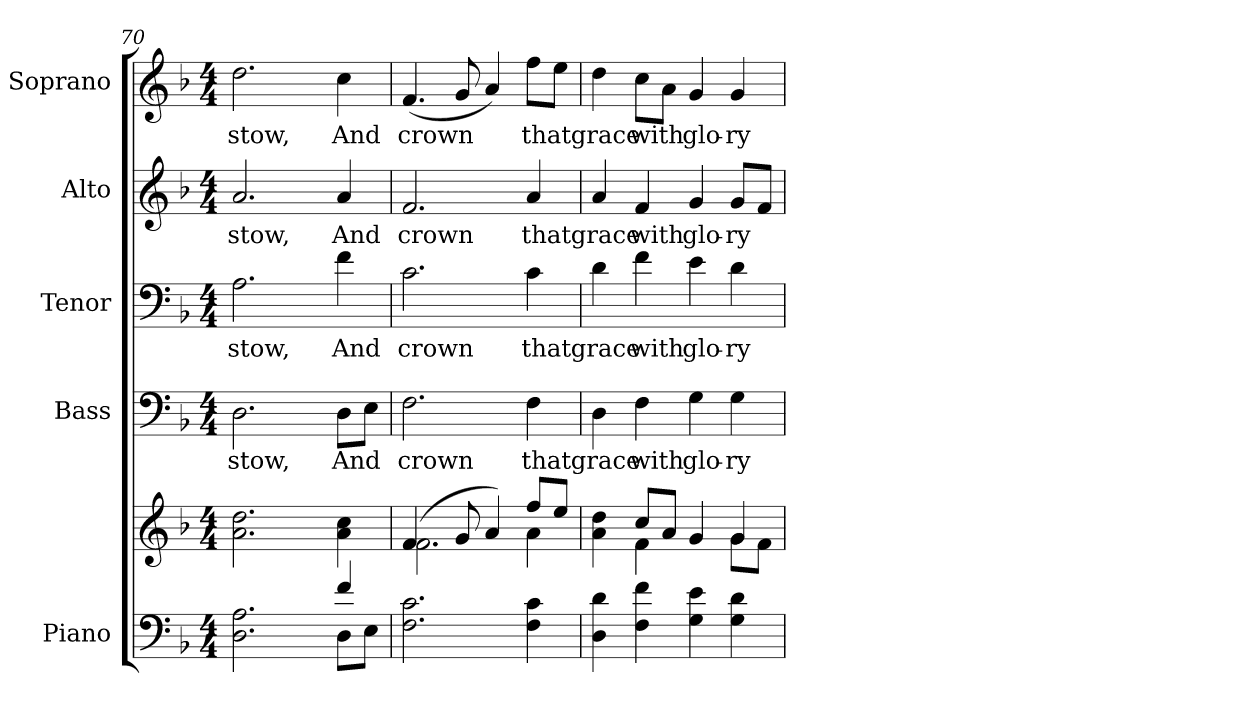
**kern	**kern	**kern	**text	**kern	**text	**kern	**text	**kern	**text
*part5	*part5	*part4	*part4	*part3	*part3	*part2	*part2	*part1	*part1
*staff6	*staff5	*staff4	*staff4	*staff3	*staff3	*staff2	*staff2	*staff1	*staff1
*I"Piano	*	*I"Bass	*	*I"Tenor	*	*I"Alto	*	*I"Soprano	*
*I'Pno.	*	*I'B.	*	*I'T.	*	*I'A.	*	*I'S.	*
!!LO:PB:g=z
*clefF4	*clefG2	*clefF4	*	*clefF4	*	*clefG2	*	*clefG2	*
*k[b-]	*k[b-]	*k[b-]	*	*k[b-]	*	*k[b-]	*	*k[b-]	*
*F:	*F:	*F:	*	*F:	*	*F:	*	*F:	*
*M4/4	*M4/4	*M4/4	*	*M4/4	*	*M4/4	*	*M4/4	*
=70	=70	=70	=70	=70	=70	=70	=70	=70	=70
*^	*	*	*	*	*	*	*	*	*
!	!	!	!	!LO:LY:b:color=#000000	!	!	!	!	!	!
!	!	!	!	!	!	!LO:LY:b:color=#000000	!	!	!	!
!	!	!	!	!	!	!	!	!LO:LY:b:color=#000000	!	!
!	!	!	!	!	!	!	!	!	!	!LO:LY:b:color=#000000
2.Di\ 2.Ai	2ryy	2.ai\ 2.ddi	2.Di\	-stow,	2.Ai\	-stow,	2.ai/	-stow,	2.ddi\	-stow,
.	4ryy	.	.	.	.	.	.	.	.	.
!	!	!	!	!LO:LY:b:color=#000000	!	!	!	!	!	!
!	!	!	!	!	!	!LO:LY:b:color=#000000	!	!	!	!
!	!	!	!	!	!	!	!	!LO:LY:b:color=#000000	!	!
!	!	!	!	!	!	!	!	!	!	!LO:LY:b:color=#000000
4fi/	8Di\L	4ai\ 4cci	8Di\L	And	4fi\	And	4ai/	And	4cci\	And
.	8Ei\J	.	8Ei\J	.	.	.	.	.	.	.
*v	*v	*	*	*	*	*	*	*	*	*
=71	=71	=71	=71	=71	=71	=71	=71	=71	=71
*	*^	*	*	*	*	*	*	*	*
*^	*	*	*	*	*	*	*	*	*	*
!	!	!	!	!	!LO:LY:b:color=#000000	!	!	!	!	!	!
*v	*v	*	*	*	*	*	*	*	*	*	*
*^	*	*	*	*	*	*	*	*	*	*
!	!	!	!	!	!	!	!LO:LY:b:color=#000000	!	!	!	!
*v	*v	*	*	*	*	*	*	*	*	*	*
*^	*	*	*	*	*	*	*	*	*	*
!	!	!	!	!	!	!	!	!	!LO:LY:b:color=#000000	!	!
*v	*v	*	*	*	*	*	*	*	*	*	*
*^	*	*	*	*	*	*	*	*	*	*
!	!	!	!	!	!	!	!	!	!	!	!LO:LY:b:color=#000000
*v	*v	*	*	*	*	*	*	*	*	*	*
2.Fi\ 2.ci	(4.fi/	2.fi\	2.Fi\	crown	2.ci\	crown	2.fi/	crown	(4.fi/	crown
.	8gi/	.	.	.	.	.	.	.	8gi/	.
.	4ai/)	.	.	.	.	.	.	.	4ai/)	.
!	!	!	!	!LO:LY:b:color=#000000	!	!	!	!	!	!
!	!	!	!	!	!	!LO:LY:b:color=#000000	!	!	!	!
!	!	!	!	!	!	!	!	!LO:LY:b:color=#000000	!	!
!	!	!	!	!	!	!	!	!	!	!LO:LY:b:color=#000000
4Fi\ 4ci	8ffi/L	4ai\	4Fi\	that	4ci\	that	4ai/	that	8ffi\L	that
.	8eei/J	.	.	.	.	.	.	.	8eei\J	.
=72	=72	=72	=72	=72	=72	=72	=72	=72	=72	=72
!	!	!	!	!LO:LY:b:color=#000000	!	!	!	!	!	!
!	!	!	!	!	!	!LO:LY:b:color=#000000	!	!	!	!
!	!	!	!	!	!	!	!	!LO:LY:b:color=#000000	!	!
!	!	!	!	!	!	!	!	!	!	!LO:LY:b:color=#000000
4Di\ 4di	4ai\ 4ddi	4ryy	4Di\	grace	4di\	grace	4ai/	grace	4ddi\	grace
!	!	!	!	!LO:LY:b:color=#000000	!	!	!	!	!	!
!	!	!	!	!	!	!LO:LY:b:color=#000000	!	!	!	!
!	!	!	!	!	!	!	!	!LO:LY:b:color=#000000	!	!
!	!	!	!	!	!	!	!	!	!	!LO:LY:b:color=#000000
4Fi\ 4fi	8cci/L	4fi\	4Fi\	with	4fi\	with	4fi/	with	8cci\L	with
.	8ai/J	.	.	.	.	.	.	.	8ai\J	.
!	!	!	!	!LO:LY:b:color=#000000	!	!	!	!	!	!
!	!	!	!	!	!	!LO:LY:b:color=#000000	!	!	!	!
!	!	!	!	!	!	!	!	!LO:LY:b:color=#000000	!	!
!	!	!	!	!	!	!	!	!	!	!LO:LY:b:color=#000000
4Gi\ 4ei	4gi/	4ryy	4Gi\	glo-	4ei\	glo-	4gi/	glo-	4gi/	glo-
!	!	!	!	!LO:LY:b:color=#000000	!	!	!	!	!	!
!	!	!	!	!	!	!LO:LY:b:color=#000000	!	!	!	!
!	!	!	!	!	!	!	!	!LO:LY:b:color=#000000	!	!
!	!	!	!	!	!	!	!	!	!	!LO:LY:b:color=#000000
4Gi\ 4di	4gi/	8gi\L	4Gi\	-ry	4di\	-ry	8gi/L	-ry	4gi/	-ry
.	.	8fi\J	.	.	.	.	8fi/J	.	.	.
*	*v	*v	*	*	*	*	*	*	*	*
=	=	=	=	=	=	=	=	=	=
*-	*-	*-	*-	*-	*-	*-	*-	*-	*-
